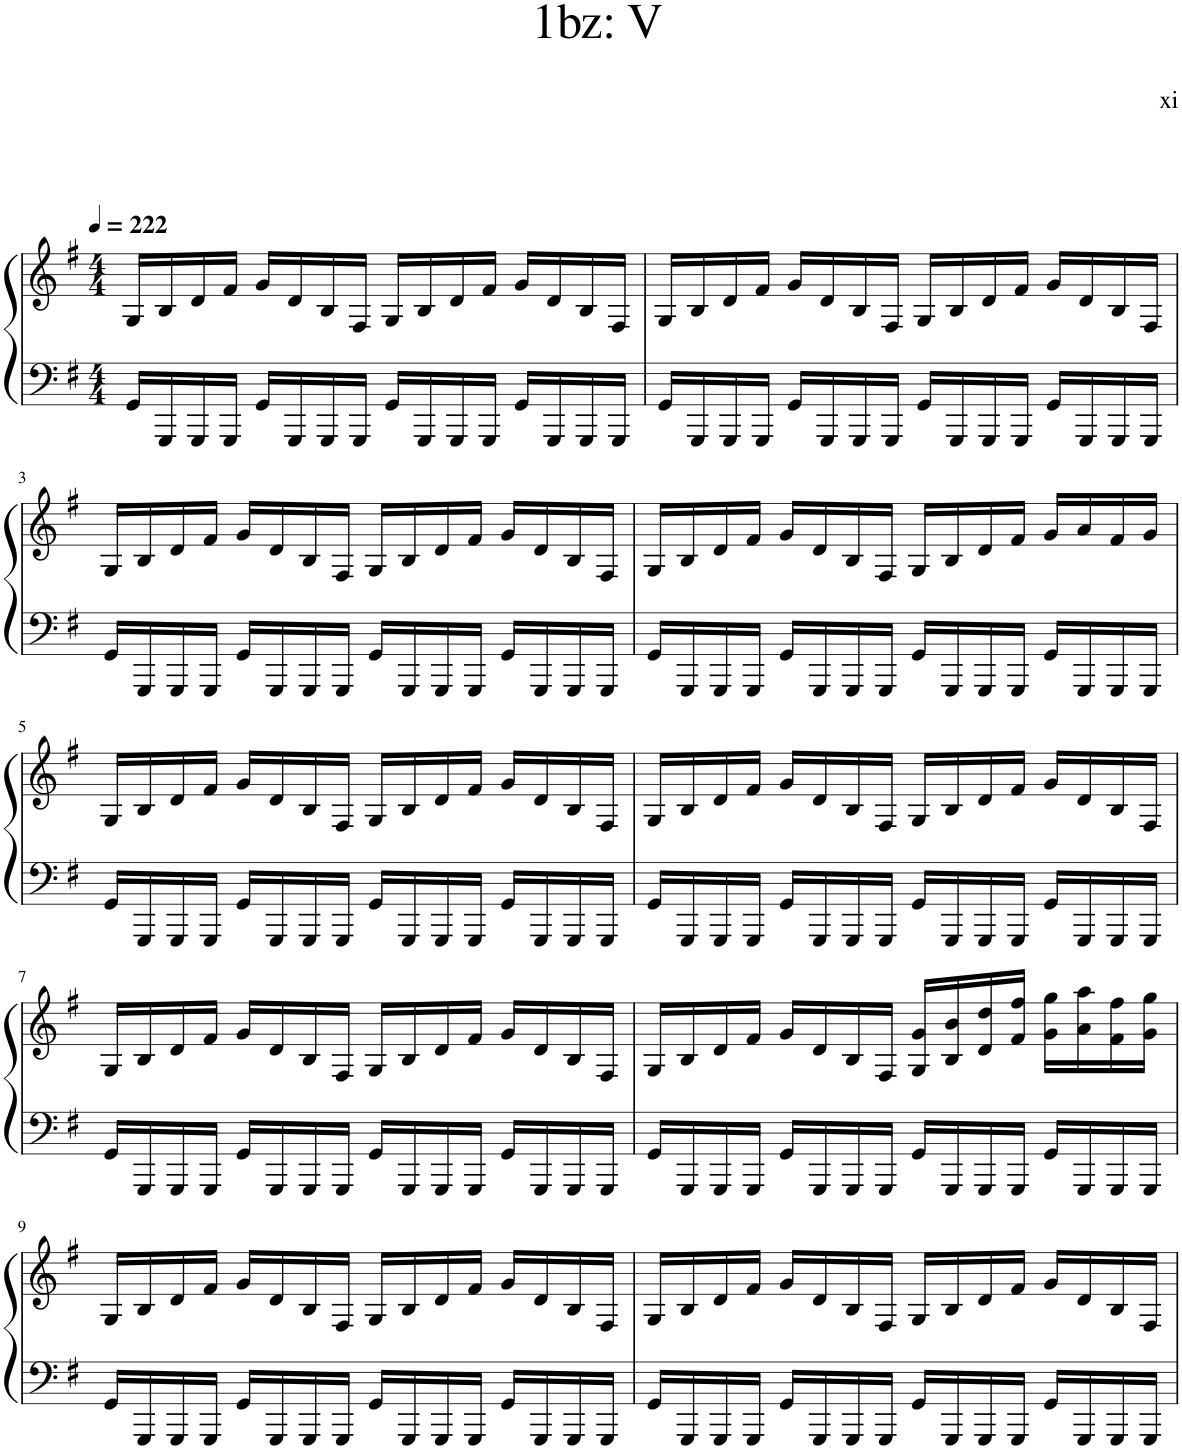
**kern	**kern
*part1	*part1
*staff2	*staff1
*I"Piano	*
*I'Pno.	*
*clefF4	*clefG2
*k[f#]	*k[f#]
*M4/4	*M4/4
*MM222	*MM222
=1	=1
16GG/LL	16G/LL
16GGG/	16B/
16GGG/	16d/
16GGG/JJ	16f#/JJ
16GG/LL	16g/LL
16GGG/	16d/
16GGG/	16B/
16GGG/JJ	16F#/JJ
16GG/LL	16G/LL
16GGG/	16B/
16GGG/	16d/
16GGG/JJ	16f#/JJ
16GG/LL	16g/LL
16GGG/	16d/
16GGG/	16B/
16GGG/JJ	16F#/JJ
=2	=2
16GG/LL	16G/LL
16GGG/	16B/
16GGG/	16d/
16GGG/JJ	16f#/JJ
16GG/LL	16g/LL
16GGG/	16d/
16GGG/	16B/
16GGG/JJ	16F#/JJ
16GG/LL	16G/LL
16GGG/	16B/
16GGG/	16d/
16GGG/JJ	16f#/JJ
16GG/LL	16g/LL
16GGG/	16d/
16GGG/	16B/
16GGG/JJ	16F#/JJ
!!LO:LB:g=z
=3	=3
16GG/LL	16G/LL
16GGG/	16B/
16GGG/	16d/
16GGG/JJ	16f#/JJ
16GG/LL	16g/LL
16GGG/	16d/
16GGG/	16B/
16GGG/JJ	16F#/JJ
16GG/LL	16G/LL
16GGG/	16B/
16GGG/	16d/
16GGG/JJ	16f#/JJ
16GG/LL	16g/LL
16GGG/	16d/
16GGG/	16B/
16GGG/JJ	16F#/JJ
=4	=4
16GG/LL	16G/LL
16GGG/	16B/
16GGG/	16d/
16GGG/JJ	16f#/JJ
16GG/LL	16g/LL
16GGG/	16d/
16GGG/	16B/
16GGG/JJ	16F#/JJ
16GG/LL	16G/LL
16GGG/	16B/
16GGG/	16d/
16GGG/JJ	16f#/JJ
16GG/LL	16g/LL
16GGG/	16a/
16GGG/	16f#/
16GGG/JJ	16g/JJ
!!LO:LB:g=z
=5	=5
16GG/LL	16G/LL
16GGG/	16B/
16GGG/	16d/
16GGG/JJ	16f#/JJ
16GG/LL	16g/LL
16GGG/	16d/
16GGG/	16B/
16GGG/JJ	16F#/JJ
16GG/LL	16G/LL
16GGG/	16B/
16GGG/	16d/
16GGG/JJ	16f#/JJ
16GG/LL	16g/LL
16GGG/	16d/
16GGG/	16B/
16GGG/JJ	16F#/JJ
=6	=6
16GG/LL	16G/LL
16GGG/	16B/
16GGG/	16d/
16GGG/JJ	16f#/JJ
16GG/LL	16g/LL
16GGG/	16d/
16GGG/	16B/
16GGG/JJ	16F#/JJ
16GG/LL	16G/LL
16GGG/	16B/
16GGG/	16d/
16GGG/JJ	16f#/JJ
16GG/LL	16g/LL
16GGG/	16d/
16GGG/	16B/
16GGG/JJ	16F#/JJ
!!LO:LB:g=z
=7	=7
16GG/LL	16G/LL
16GGG/	16B/
16GGG/	16d/
16GGG/JJ	16f#/JJ
16GG/LL	16g/LL
16GGG/	16d/
16GGG/	16B/
16GGG/JJ	16F#/JJ
16GG/LL	16G/LL
16GGG/	16B/
16GGG/	16d/
16GGG/JJ	16f#/JJ
16GG/LL	16g/LL
16GGG/	16d/
16GGG/	16B/
16GGG/JJ	16F#/JJ
=8	=8
16GG/LL	16G/LL
16GGG/	16B/
16GGG/	16d/
16GGG/JJ	16f#/JJ
16GG/LL	16g/LL
16GGG/	16d/
16GGG/	16B/
16GGG/JJ	16F#/JJ
16GG/LL	16G/ 16g/LL
16GGG/	16B/ 16b/
16GGG/	16d/ 16dd/
16GGG/JJ	16f#/ 16ff#/JJ
16GG/LL	16g\ 16gg\LL
16GGG/	16a\ 16aa\
16GGG/	16f#\ 16ff#\
16GGG/JJ	16g\ 16gg\JJ
!!LO:LB:g=z
=9	=9
16GG/LL	16G/LL
16GGG/	16B/
16GGG/	16d/
16GGG/JJ	16f#/JJ
16GG/LL	16g/LL
16GGG/	16d/
16GGG/	16B/
16GGG/JJ	16F#/JJ
16GG/LL	16G/LL
16GGG/	16B/
16GGG/	16d/
16GGG/JJ	16f#/JJ
16GG/LL	16g/LL
16GGG/	16d/
16GGG/	16B/
16GGG/JJ	16F#/JJ
=10	=10
16GG/LL	16G/LL
16GGG/	16B/
16GGG/	16d/
16GGG/JJ	16f#/JJ
16GG/LL	16g/LL
16GGG/	16d/
16GGG/	16B/
16GGG/JJ	16F#/JJ
16GG/LL	16G/LL
16GGG/	16B/
16GGG/	16d/
16GGG/JJ	16f#/JJ
16GG/LL	16g/LL
16GGG/	16d/
16GGG/	16B/
16GGG/JJ	16F#/JJ
=	=
*-	*-
